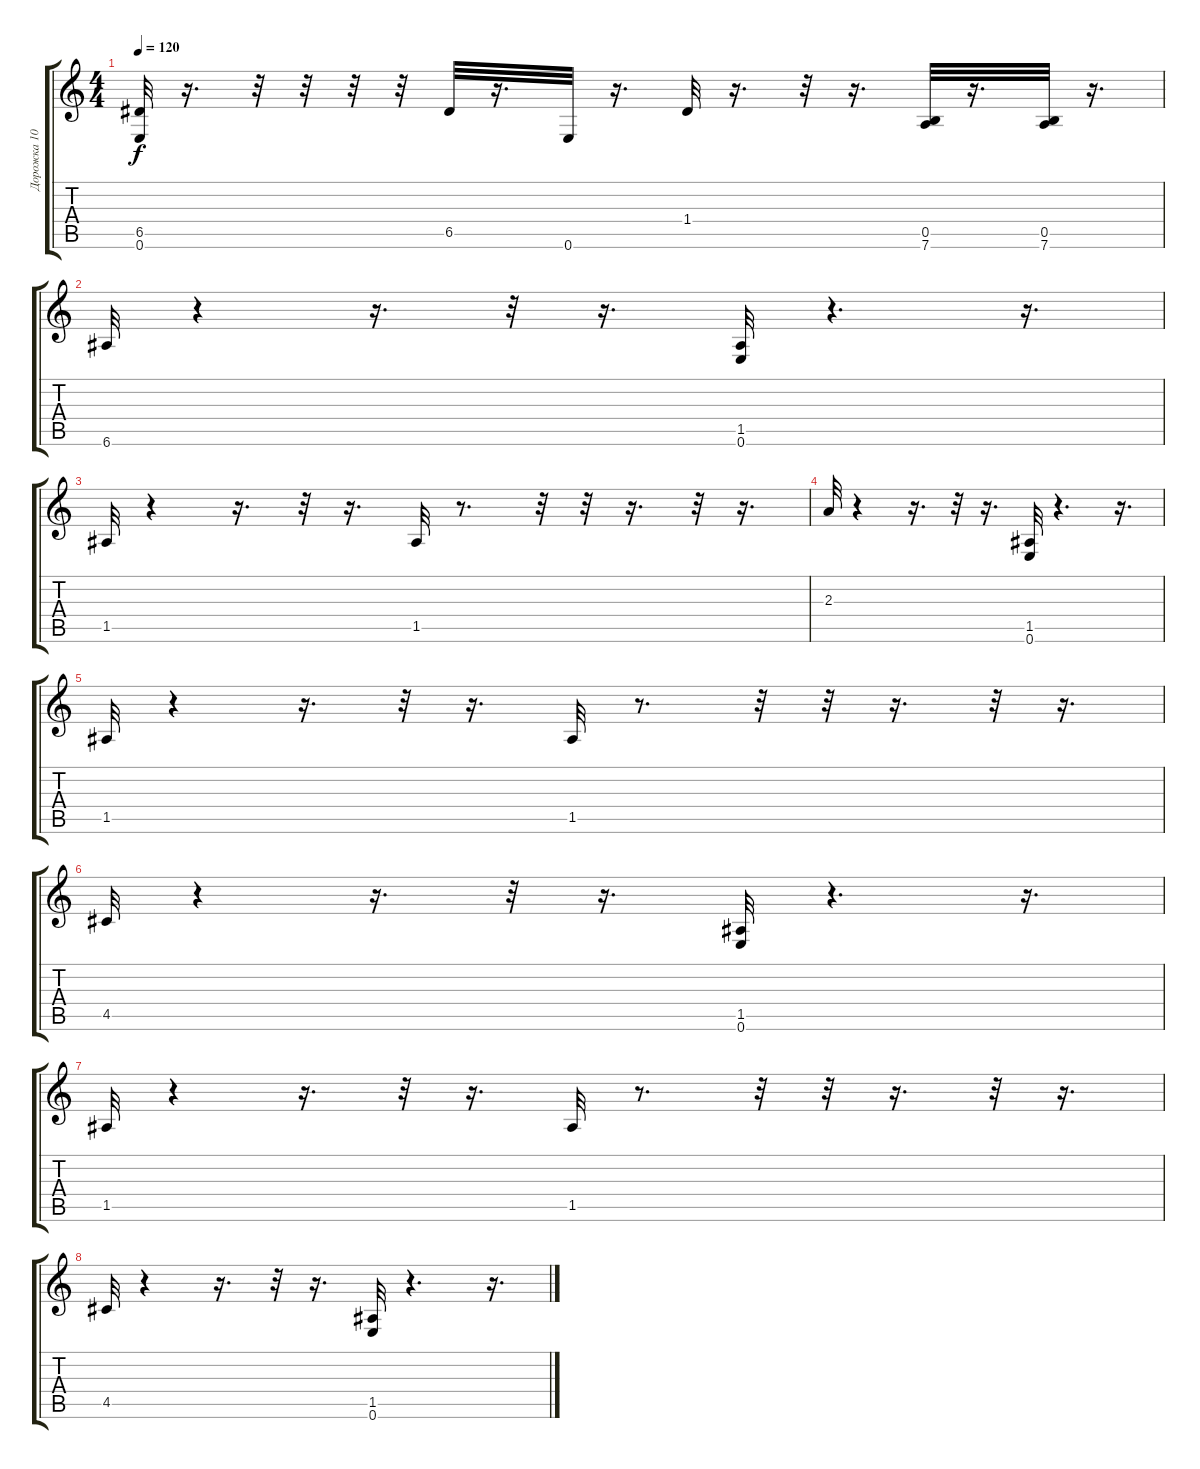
\track ("Дорожка 10" "Дорожка 10") {instrument acousticguitarnylon}
\staff {score tabs}
\tuning (E4 B3 G3 D3 A2 E2) {hide}
\ts (4 4)
\tempo 120
\clef g2
\ks c
(6.5 0.6).32{dy f} r.16{d} r.32 r.32 r.32 r.32 6.5.32 r.16{d} 0.6.32 r.16{d} 1.4.32 r.16{d} r.32 r.16{d} (0.5 7.6).32 r.16{d} (0.5 7.6).32 r.16{d} |
6.6.32 r.4 r.16{d} r.32 r.16{d} (1.5 0.6).32 r.4{d} r.16{d} |
1.5.32 r.4 r.16{d} r.32 r.16{d} 1.5.32 r.8{d} r.32 r.32 r.16{d} r.32 r.16{d} |
2.3.32 r.4 r.16{d} r.32 r.16{d} (1.5 0.6).32 r.4{d} r.16{d} |
1.5.32 r.4 r.16{d} r.32 r.16{d} 1.5.32 r.8{d} r.32 r.32 r.16{d} r.32 r.16{d} |
4.5.32 r.4 r.16{d} r.32 r.16{d} (1.5 0.6).32 r.4{d} r.16{d} |
1.5.32 r.4 r.16{d} r.32 r.16{d} 1.5.32 r.8{d} r.32 r.32 r.16{d} r.32 r.16{d} |
4.5.32 r.4 r.16{d} r.32 r.16{d} (1.5 0.6).32 r.4{d} r.16{d}
